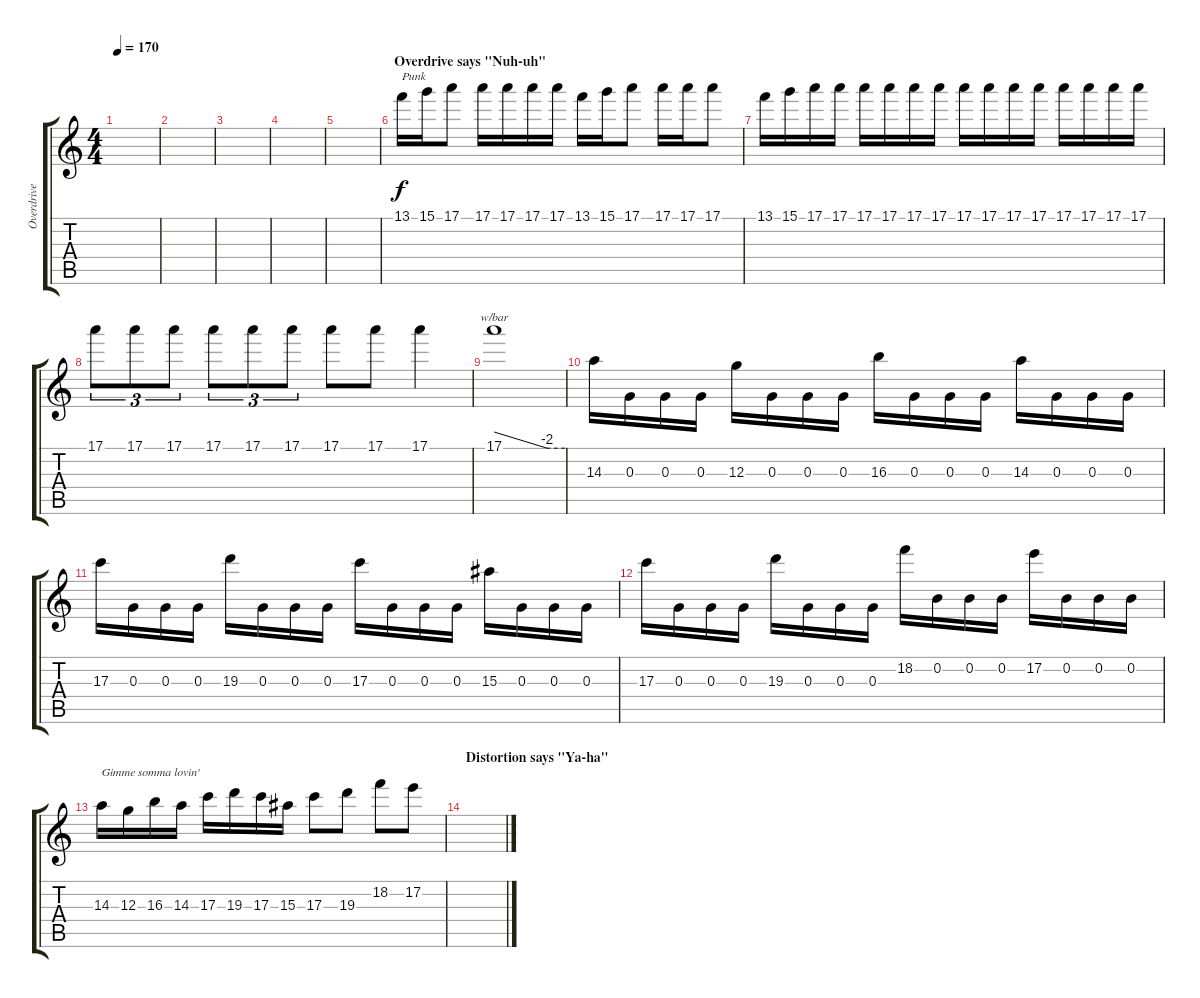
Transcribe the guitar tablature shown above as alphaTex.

\track ("Overdrive Guy" "Overdrive ") {instrument overdrivenguitar}
\staff {score tabs}
\tuning (E4 B3 G3 D3 A2 E2) {hide}
\ts (4 4)
\tempo 170
\clef g2
\ks c
|
|
|
|
|
\section ("" "Overdrive says \"Nuh-uh\"")
13.1.16{txt "Punk"} 15.1.16 17.1.8 17.1.16 17.1.16 17.1.16 17.1.16 13.1.16 15.1.16 17.1.8 17.1.16 17.1.16 17.1.8 |
13.1.16 15.1.16 17.1.16 17.1.16 17.1.16 17.1.16 17.1.16 17.1.16 17.1.16 17.1.16 17.1.16 17.1.16 17.1.16 17.1.16 17.1.16 17.1.16 |
17.1.8{tu (3 2)} 17.1.8{tu (3 2)} 17.1.8{tu (3 2)} 17.1.8{tu (3 2)} 17.1.8{tu (3 2)} 17.1.8{tu (3 2)} 17.1.8 17.1.8 17.1.4 |
17.1.1{tbe (custom default 0 0 45 -8 60 -8)} |
14.3.16 0.3.16 0.3.16 0.3.16 12.3.16 0.3.16 0.3.16 0.3.16 16.3.16 0.3.16 0.3.16 0.3.16 14.3.16 0.3.16 0.3.16 0.3.16 |
17.3.16 0.3.16 0.3.16 0.3.16 19.3.16 0.3.16 0.3.16 0.3.16 17.3.16 0.3.16 0.3.16 0.3.16 15.3.16 0.3.16 0.3.16 0.3.16 |
17.3.16 0.3.16 0.3.16 0.3.16 19.3.16 0.3.16 0.3.16 0.3.16 18.2.16 0.2.16 0.2.16 0.2.16 17.2.16 0.2.16 0.2.16 0.2.16 |
14.3.16{txt "Gimme somma lovin'"} 12.3.16 16.3.16 14.3.16 17.3.16 19.3.16 17.3.16 15.3.16 17.3.8 19.3.8 18.2.8 17.2.8 |
\section ("" "Distortion says \"Ya-ha\"")
